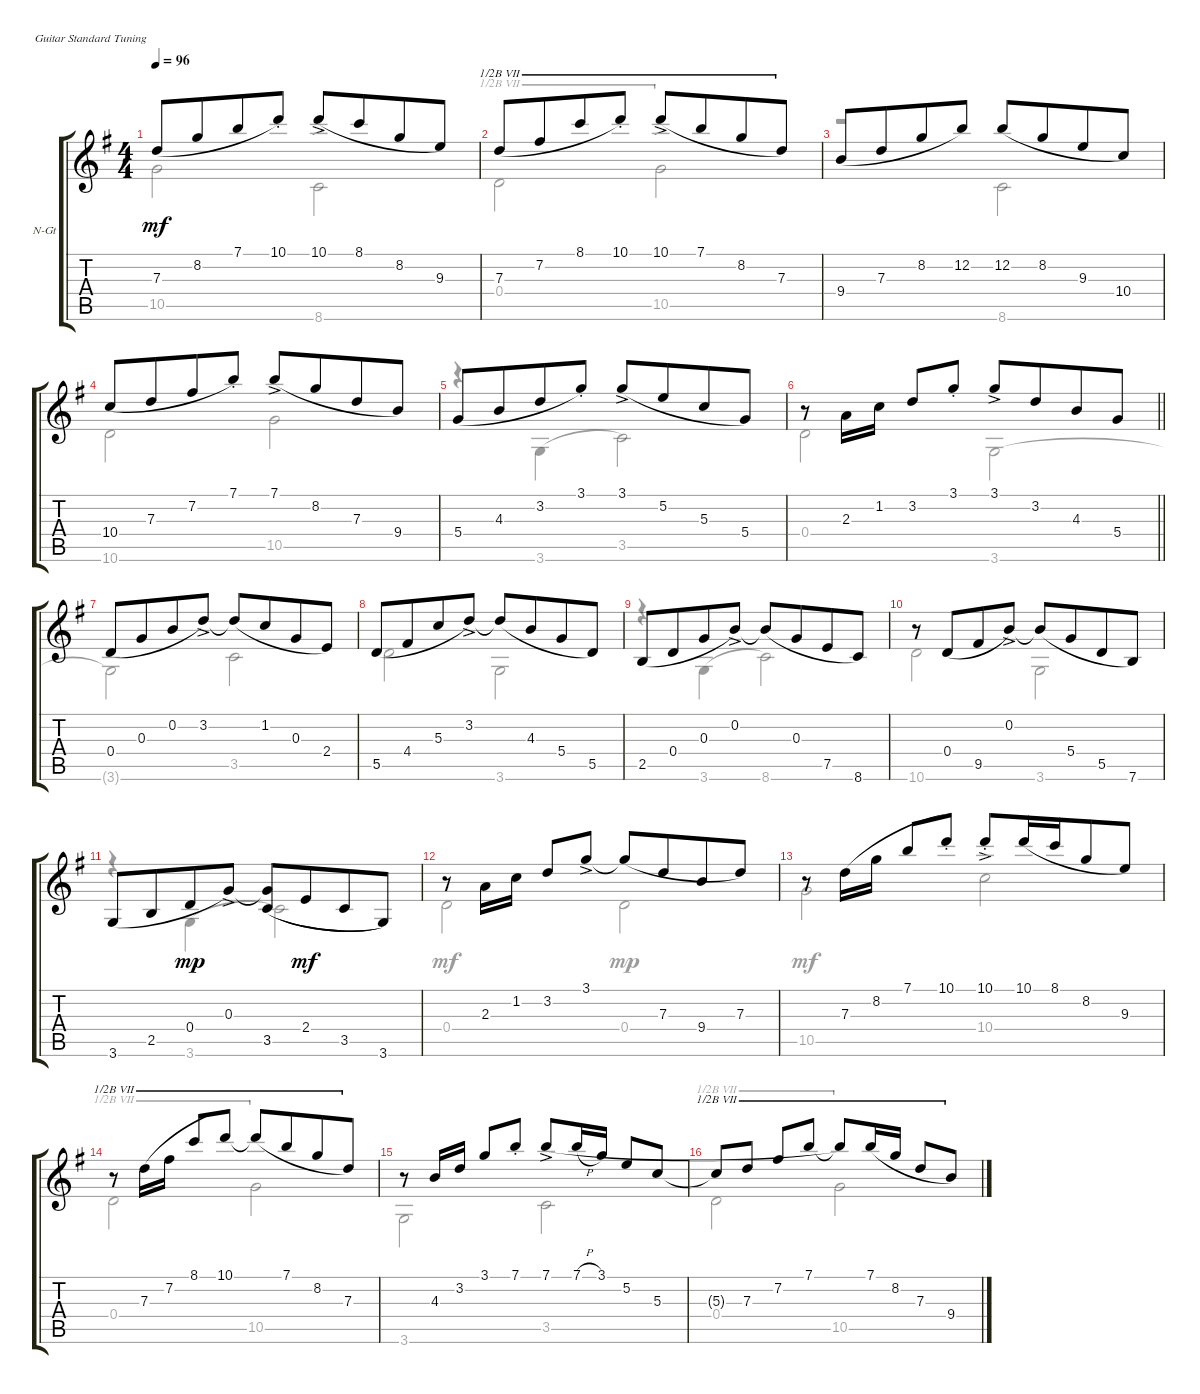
\defaultSystemsLayout 4
\bracketExtendMode groupsimilarinstruments
\firstSystemTrackNameOrientation horizontal
\otherSystemsTrackNameOrientation horizontal
\track ("Nylon Guitar" "N-Gt") {instrument acousticguitarnylon}
\staff {score tabs}
\tuning (E4 B3 G3 D3 A2 E2)
\voice
\ts (4 4)
\tempo 96
\clef g2
\scale
0.587629
\ks g
7.3.8{dy mf legatoorigin instrument acousticguitarnylon beam merge} 8.2.8{legatoorigin beam merge} 7.1.8{legatoorigin beam merge} 10.1{st}.8 10.1{ac}.8{legatoorigin beam merge} 8.1.8{legatoorigin beam merge} 8.2.8{legatoorigin beam merge} 9.3.8 |
\scale
0.412371 7.3.8{legatoorigin barre (7 half) beam merge} 7.2.8{legatoorigin barre (7 half) beam merge} 8.1.8{legatoorigin barre (7 half) beam merge} 10.1{st}.8{barre (7 half)} 10.1{ac}.8{legatoorigin barre (7 half) beam merge} 7.1.8{legatoorigin barre (7 half) beam merge} 8.2.8{legatoorigin barre (7 half) beam merge} 7.3.8{barre (7 half)} |
\scale
0.387321 9.4.8{legatoorigin beam merge} 7.3.8{legatoorigin beam merge} 8.2.8{legatoorigin beam merge} 12.2.8 12.2.8{legatoorigin beam merge} 8.2.8{legatoorigin beam merge} 9.3.8{legatoorigin beam merge} 10.4.8 |
\scale
0.308775 10.4.8{legatoorigin beam merge} 7.3.8{legatoorigin beam merge} 7.2.8{legatoorigin beam merge} 7.1{st}.8 7.1{ac}.8{legatoorigin beam merge} 8.2.8{legatoorigin beam merge} 7.3.8{legatoorigin beam merge} 9.4.8 |
\scale
0.302026 5.4.8{legatoorigin beam merge} 4.3.8{legatoorigin beam merge} 3.2.8{legatoorigin beam merge} 3.1{st}.8 3.1{ac}.8{legatoorigin beam merge} 5.2.8{legatoorigin beam merge} 5.3.8{legatoorigin beam merge} 5.4.8 |
\scale
0.333333
\barLineRight lightlight
r.8{beam invert} 2.3.16 1.2.16{beam split} 3.2.8{beam merge} 3.1{st}.8{beam split} 3.1{ac}.8{beam merge} 3.2.8{beam merge} 4.3.8{beam merge} 5.4.8 |
\scale
0.333333 0.4.8{legatoorigin beam merge} 0.3.8{legatoorigin beam merge} 0.2.8{legatoorigin beam merge} 3.2{ac}.8 3.2{t}.8{legatoorigin beam merge} 1.2.8{legatoorigin beam merge} 0.3.8{legatoorigin beam merge} 2.4.8 |
\scale
0.333333 5.5.8{legatoorigin beam merge} 4.4.8{legatoorigin beam merge} 5.3.8{legatoorigin beam merge} 3.2{ac}.8 3.2{t}.8{legatoorigin beam merge} 4.3.8{legatoorigin beam merge} 5.4.8{legatoorigin beam merge} 5.5.8 |
\scale
0.333333 2.5.8{legatoorigin beam merge} 0.4.8{legatoorigin beam merge} 0.3.8{legatoorigin beam merge} 0.2{ac}.8 0.2{t}.8{legatoorigin beam merge} 0.3.8{legatoorigin beam merge} 7.5.8{legatoorigin beam merge} 8.6.8 |
\scale
0.333333 r.8{beam merge} 0.4.8{legatoorigin beam merge} 9.5.8{legatoorigin beam merge} 0.2{ac}.8 0.2{t}.8{legatoorigin beam merge} 5.4.8{legatoorigin beam merge} 5.5.8{legatoorigin beam merge} 7.6.8 |
\scale
0.333333 3.6.8{legatoorigin beam merge} 2.5.8{legatoorigin beam merge} 0.4.8{dy mp legatoorigin beam merge} 0.3{ac}.8 (0.3{t} 3.5).8{legatoorigin beam merge} 2.4.8{dy mf legatoorigin beam merge} 3.5.8{legatoorigin beam merge} 3.6.8 |
\scale
0.333333 r.8{legatoorigin beam invert} 2.3.16{legatoorigin} 1.2.16{legatoorigin beam split} 3.2.8{legatoorigin beam merge} 3.1{ac}.8{beam split} 3.1{t}.8{legatoorigin beam merge} 7.3.8{legatoorigin beam merge} 9.4.8{legatoorigin beam merge} 7.3.8 |
\scale
0.333333 r.8{beam invert} 7.3.16{legatoorigin} 8.2.16{legatoorigin beam split} 7.1.8{legatoorigin beam merge} 10.1{st}.8{beam split} 10.1{ac st}.8{beam merge} 10.1.16{legatoorigin beam merge} 8.1.16{legatoorigin beam merge} 8.2.8{legatoorigin} 9.3.8 |
\scale
0.333333 r.8{barre (7 half) beam invert} 7.3.16{legatoorigin barre (7 half)} 7.2.16{legatoorigin barre (7 half) beam split} 8.1.8{legatoorigin barre (7 half) beam merge} 10.1.8{barre (7 half) beam split} 10.1{t}.8{legatoorigin barre (7 half) beam merge} 7.1.8{legatoorigin barre (7 half) beam merge} 8.2.8{legatoorigin barre (7 half) beam merge} 7.3.8{barre (7 half)} |
\scale
0.333333 r.8{legatoorigin} 4.3.16{legatoorigin} 3.2.16{legatoorigin} 3.1.8{legatoorigin} 7.1{st}.8 7.1{ac}.8{legatoorigin} 7.1{h}.16{legatoorigin} 3.1.16{legatoorigin} 5.2.8{legatoorigin} 5.3.8{legatoorigin} |
\scale
0.333333 5.3{t}.8{legatoorigin barre (7 half)} 7.3.8{legatoorigin barre (7 half)} 7.2.8{legatoorigin barre (7 half)} 7.1.8{legatoorigin barre (7 half)} 7.1{t}.8{barre (7 half)} 7.1.16{legatoorigin barre (7 half)} 8.2.16{legatoorigin barre (7 half)} 7.3.8{legatoorigin barre (7 half)} 9.4.8{barre (7 half)}
\voice
\clef g2
\ottava regular
\simile none
\scale
0.587629
\ks g
10.5.2{dy mf} 8.6.2 |
\scale
0.412371 0.4.2{barre (7 half)} 10.5.2{barre (7 half)} |
\scale
0.387321 r.2 8.6.2 |
\scale
0.308775 10.6.2 10.5.2 |
\scale
0.302026 r.4 3.6.4{legatoorigin} 3.5.2 |
\scale
0.333333
\barLineRight lightlight
0.4.2 3.6.2 |
\scale
0.333333 3.6{t}.2 3.5.2 |
\scale
0.333333 5.5.2 3.6.2 |
\scale
0.333333 r.4 3.6.4{legatoorigin} 8.6.2 |
\scale
0.333333 10.6.2 3.6.2 |
\scale
0.333333 r.4 3.6.4{dy mp legatoorigin} 3.5.2 |
\scale
0.333333 0.4.2{dy mf} 0.4.2{dy mp} |
\scale
0.333333 10.5.2{dy mf} 10.4.2 |
\scale
0.333333 0.4.2{barre (7 half)} 10.5.2{barre (7 half)} |
\scale
0.333333 3.6.2 3.5.2 |
\scale
0.333333 0.4.2{barre (7 half)} 10.5.2{barre (7 half)}
